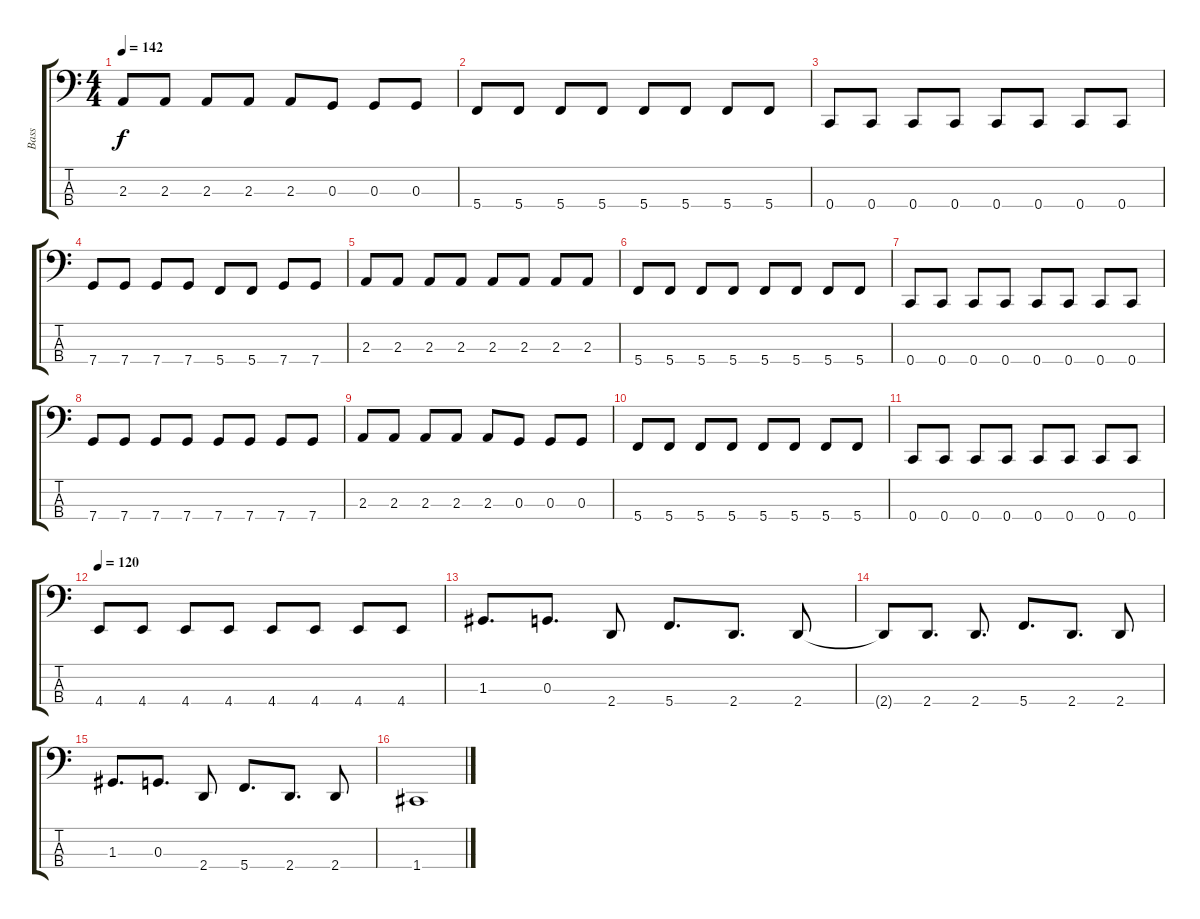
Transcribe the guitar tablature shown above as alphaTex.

\track ("Bass" "Bass") {instrument electricbassfinger}
\staff {score tabs}
\tuning (F2 C2 G1 C1) {hide}
\ts (4 4)
\tempo 142
\clef f4
\ks c
2.3.8{dy f} 2.3.8 2.3.8 2.3.8 2.3.8 0.3.8 0.3.8 0.3.8 |
5.4.8 5.4.8 5.4.8 5.4.8 5.4.8 5.4.8 5.4.8 5.4.8 |
0.4.8 0.4.8 0.4.8 0.4.8 0.4.8 0.4.8 0.4.8 0.4.8 |
7.4.8 7.4.8 7.4.8 7.4.8 5.4.8 5.4.8 7.4.8 7.4.8 |
2.3.8 2.3.8 2.3.8 2.3.8 2.3.8 2.3.8 2.3.8 2.3.8 |
5.4.8 5.4.8 5.4.8 5.4.8 5.4.8 5.4.8 5.4.8 5.4.8 |
0.4.8 0.4.8 0.4.8 0.4.8 0.4.8 0.4.8 0.4.8 0.4.8 |
7.4.8 7.4.8 7.4.8 7.4.8 7.4.8 7.4.8 7.4.8 7.4.8 |
2.3.8 2.3.8 2.3.8 2.3.8 2.3.8 0.3.8 0.3.8 0.3.8 |
5.4.8 5.4.8 5.4.8 5.4.8 5.4.8 5.4.8 5.4.8 5.4.8 |
0.4.8 0.4.8 0.4.8 0.4.8 0.4.8 0.4.8 0.4.8 0.4.8 |
\tempo 120
4.4.8 4.4.8 4.4.8 4.4.8 4.4.8 4.4.8 4.4.8 4.4.8 |
1.3.8{d} 0.3.8{d} 2.4.8 5.4.8{d} 2.4.8{d} 2.4.8 |
2.4{t}.8 2.4.8{d} 2.4.8{d} 5.4.8{d} 2.4.8{d} 2.4.8 |
1.3.8{d} 0.3.8{d} 2.4.8 5.4.8{d} 2.4.8{d} 2.4.8 |
1.4.1
